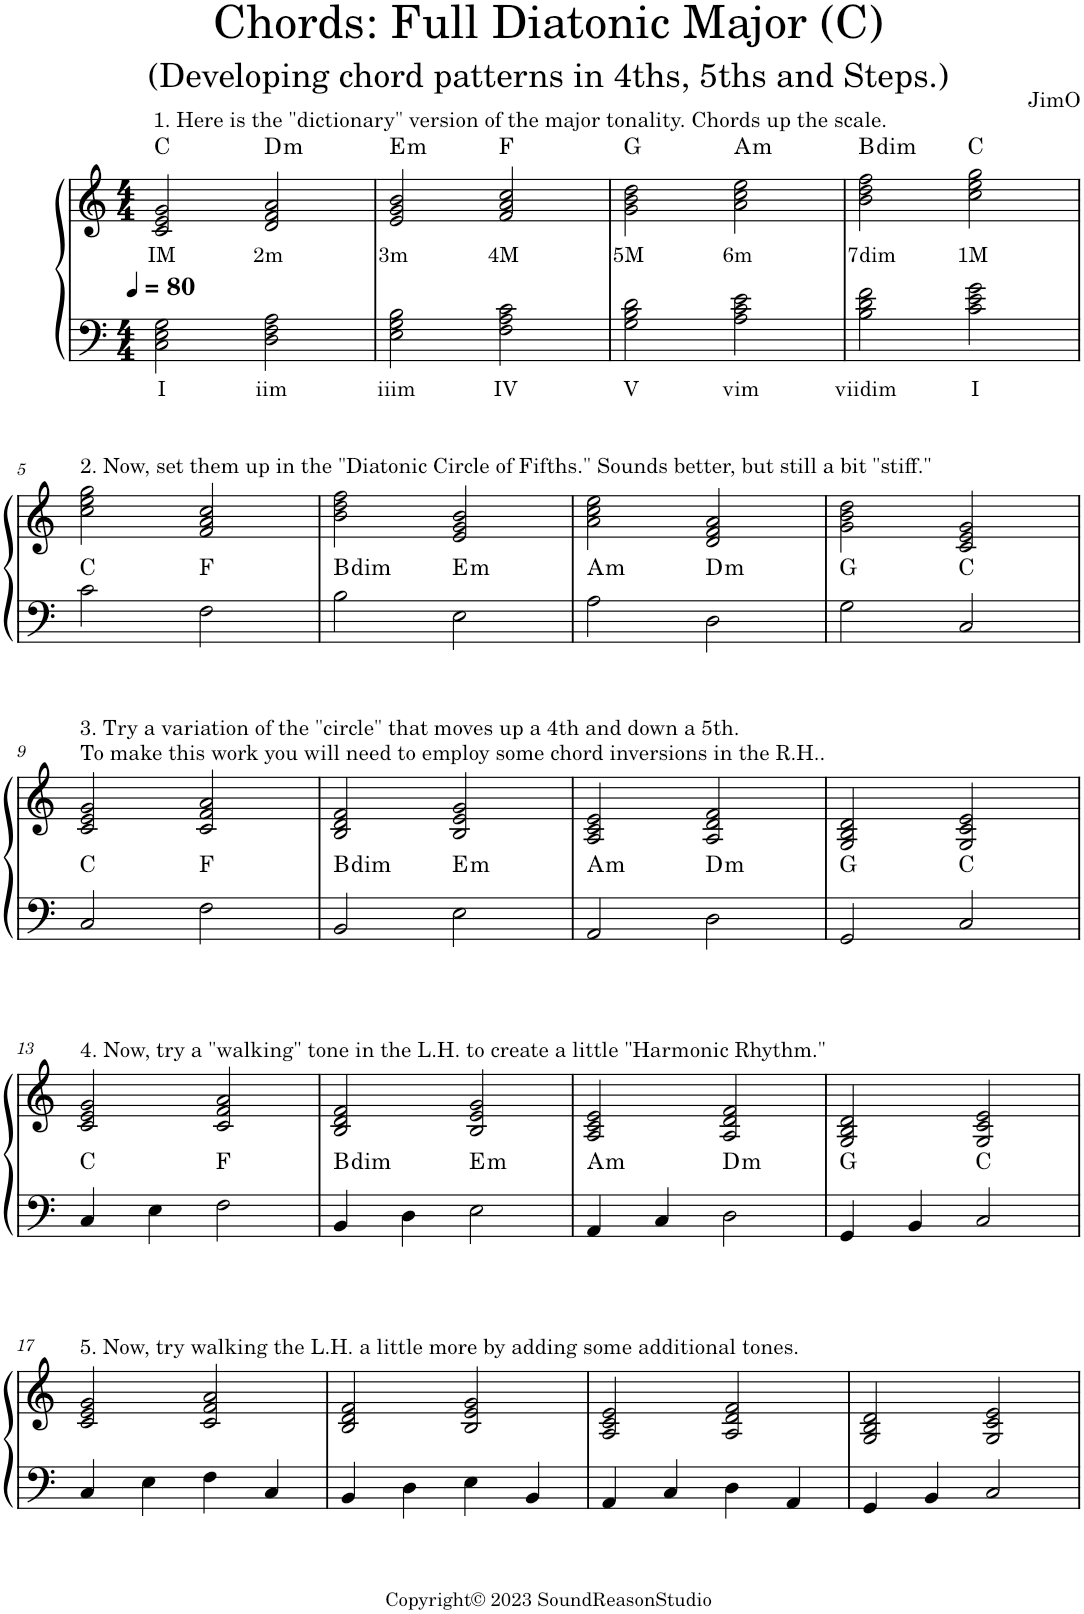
**kern	**text	**kern	**text	**harte
*part1	*part1	*part1	*part1	*part1
*staff2	*staff2	*staff1	*staff1	*
*I"Piano	*	*	*	*
*I'Pno.	*	*	*	*
*clefF4	*	*clefG2	*	*
*k[]	*	*k[]	*	*
*M4/4	*	*M4/4	*	*
*MM80	*	*MM80	*	*
=1	=1	=1	=1	=1
!	!	!LO:TX:a:t=1. Here is the "dictionary" version of the major tonality. Chords up the scale.	!	!
!	!LO:LY:b	!	!LO:LY:b	!
2C\ 2E\ 2G\	I	2c/ 2e/ 2g/	IM	C:maj
!	!LO:LY:b	!	!LO:LY:b	!LO:H:kt=m
2D\ 2F\ 2A\	iim	2d/ 2f/ 2a/	2m	D:min
=2	=2	=2	=2	=2
!	!LO:LY:b	!	!LO:LY:b	!LO:H:kt=m
2E\ 2G\ 2B\	iiim	2e/ 2g/ 2b/	3m	E:min
!	!LO:LY:b	!	!LO:LY:b	!
2F\ 2A\ 2c\	IV	2f/ 2a/ 2cc/	4M	F:maj
=3	=3	=3	=3	=3
!	!LO:LY:b	!	!LO:LY:b	!
2G\ 2B\ 2d\	V	2g\ 2b\ 2dd\	5M	G:maj
!	!LO:LY:b	!	!LO:LY:b	!LO:H:kt=m
2A\ 2c\ 2e\	vim	2a\ 2cc\ 2ee\	6m	A:min
=4	=4	=4	=4	=4
!	!LO:LY:b	!	!LO:LY:b	!LO:H:kt=dim
2B\ 2d\ 2f\	viidim	2b\ 2dd\ 2ff\	7dim	B:dim
!	!LO:LY:b	!	!LO:LY:b	!
2c\ 2e\ 2g\	I	2cc\ 2ee\ 2gg\	1M	C:maj
!!LO:LB:g=z
=5	=5	=5	=5	=5
!	!	!LO:TX:a:t=2. Now, set them up in the "Diatonic Circle of Fifths." Sounds better, but still a bit "stiff."	!	!
2c\	.	2cc\ 2ee\ 2gg\	.	C:maj
2F\	.	2f/ 2a/ 2cc/	.	F:maj
=6	=6	=6	=6	=6
!	!	!	!	!LO:H:kt=dim
2B\	.	2b\ 2dd\ 2ff\	.	B:dim
!	!	!	!	!LO:H:kt=m
2E\	.	2e/ 2g/ 2b/	.	E:min
=7	=7	=7	=7	=7
!	!	!	!	!LO:H:kt=m
2A\	.	2a\ 2cc\ 2ee\	.	A:min
!	!	!	!	!LO:H:kt=m
2D\	.	2d/ 2f/ 2a/	.	D:min
=8	=8	=8	=8	=8
2G\	.	2g\ 2b\ 2dd\	.	G:maj
2C/	.	2c/ 2e/ 2g/	.	C:maj
!!LO:LB:g=z
=9	=9	=9	=9	=9
!	!	!LO:TX:a:t=3. Try a variation of the "circle" that moves up a 4th and down a 5th.	!	!
!	!	!LO:TX:a:t=To make this work you will need to employ some chord inversions in the R.H..	!	!
2C/	.	2c/ 2e/ 2g/	.	C:maj
2F\	.	2c/ 2f/ 2a/	.	F:maj
=10	=10	=10	=10	=10
!	!	!	!	!LO:H:kt=dim
2BB/	.	2B/ 2d/ 2f/	.	B:dim
!	!	!	!	!LO:H:kt=m
2E\	.	2B/ 2e/ 2g/	.	E:min
=11	=11	=11	=11	=11
!	!	!	!	!LO:H:kt=m
2AA/	.	2A/ 2c/ 2e/	.	A:min
!	!	!	!	!LO:H:kt=m
2D\	.	2A/ 2d/ 2f/	.	D:min
=12	=12	=12	=12	=12
2GG/	.	2G/ 2B/ 2d/	.	G:maj
2C/	.	2G/ 2c/ 2e/	.	C:maj
!!LO:LB:g=z
=13	=13	=13	=13	=13
!	!	!LO:TX:a:t=4. Now, try a "walking" tone in the L.H. to create a little "Harmonic Rhythm."	!	!
4C/	.	2c/ 2e/ 2g/	.	C:maj
4E\	.	.	.	.
2F\	.	2c/ 2f/ 2a/	.	F:maj
=14	=14	=14	=14	=14
!	!	!	!	!LO:H:kt=dim
4BB/	.	2B/ 2d/ 2f/	.	B:dim
4D\	.	.	.	.
!	!	!	!	!LO:H:kt=m
2E\	.	2B/ 2e/ 2g/	.	E:min
=15	=15	=15	=15	=15
!	!	!	!	!LO:H:kt=m
4AA/	.	2A/ 2c/ 2e/	.	A:min
4C/	.	.	.	.
!	!	!	!	!LO:H:kt=m
2D\	.	2A/ 2d/ 2f/	.	D:min
=16	=16	=16	=16	=16
4GG/	.	2G/ 2B/ 2d/	.	G:maj
4BB/	.	.	.	.
2C/	.	2G/ 2c/ 2e/	.	C:maj
!!LO:LB:g=z
=17	=17	=17	=17	=17
!	!	!LO:TX:a:t=5. Now, try walking the L.H. a little more by adding some additional tones.	!	!
4C/	.	2c/ 2e/ 2g/	.	.
4E\	.	.	.	.
4F\	.	2c/ 2f/ 2a/	.	.
4C/	.	.	.	.
=18	=18	=18	=18	=18
4BB/	.	2B/ 2d/ 2f/	.	.
4D\	.	.	.	.
4E\	.	2B/ 2e/ 2g/	.	.
4BB/	.	.	.	.
=19	=19	=19	=19	=19
4AA/	.	2A/ 2c/ 2e/	.	.
4C/	.	.	.	.
4D\	.	2A/ 2d/ 2f/	.	.
4AA/	.	.	.	.
=20	=20	=20	=20	=20
4GG/	.	2G/ 2B/ 2d/	.	.
4BB/	.	.	.	.
2C/	.	2G/ 2c/ 2e/	.	.
=	=	=	=	=
*-	*-	*-	*-	*-
